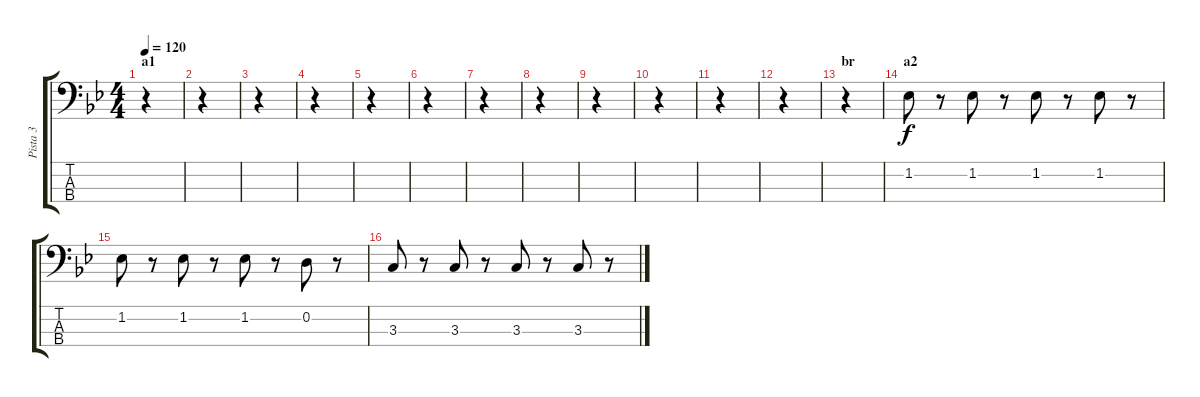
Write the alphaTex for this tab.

\track ("Pista 3" "Pista 3") {instrument fretlessbass}
\staff {score tabs}
\tuning (G2 D2 A1 E1) {hide}
\ts (4 4)
\section ("" "a1")
\tempo 120
\clef f4
\ks bb
r.4{dy f instrument fretlessbass} |
r.4 |
r.4 |
r.4 |
r.4 |
r.4 |
r.4 |
r.4 |
r.4 |
r.4 |
r.4 |
r.4 |
\section ("" "br")
r.4 |
\section ("" "a2")
1.2.8 r.8 1.2.8 r.8 1.2.8 r.8 1.2.8 r.8 |
1.2.8 r.8 1.2.8 r.8 1.2.8 r.8 0.2.8 r.8 |
3.3.8 r.8 3.3.8 r.8 3.3.8 r.8 3.3.8 r.8
